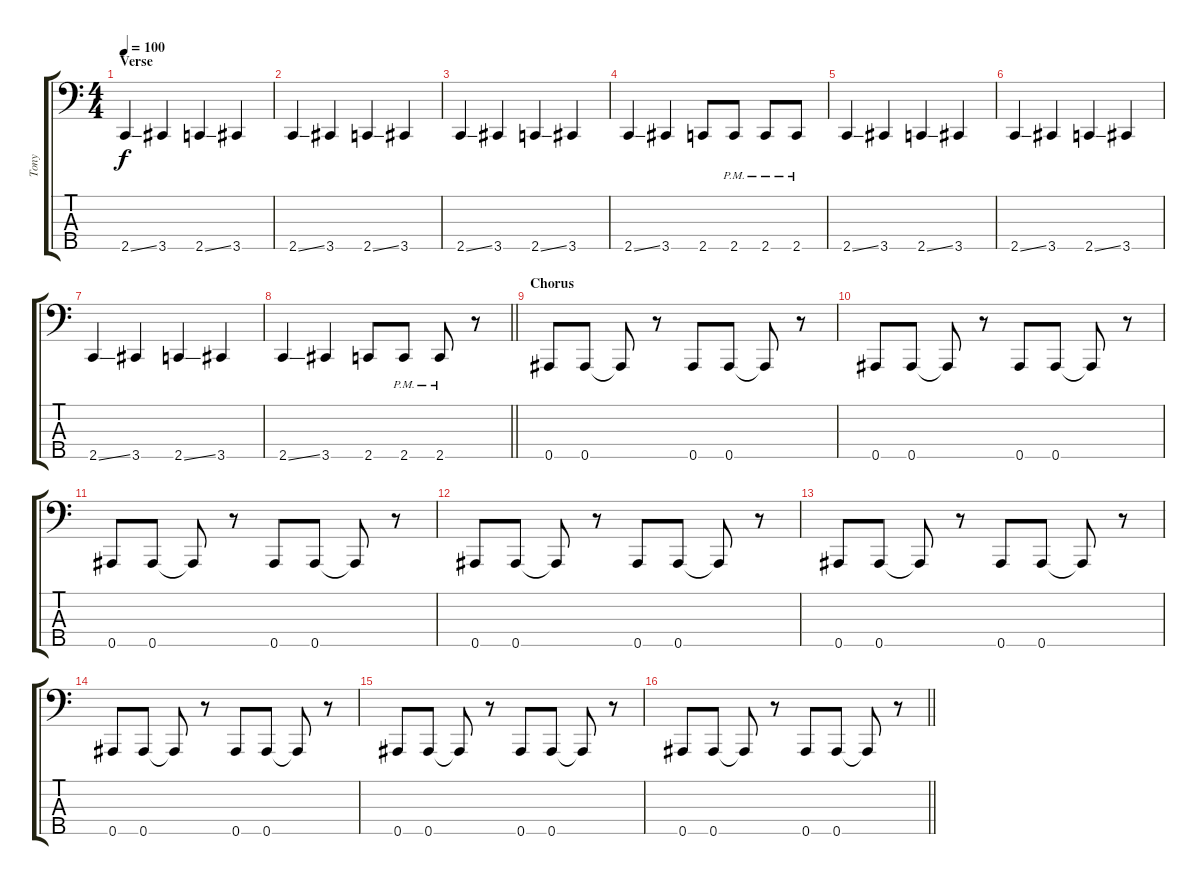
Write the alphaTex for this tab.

\track ("Tony" "Tony") {instrument electricbasspick}
\staff {score tabs}
\tuning (Ab2 Eb2 Bb1 F1 Bb0) {hide}
\ts (4 4)
\section ("" "Verse ")
\tempo 100
\clef f4
\ks c
2.5{ss}.4{dy f} 3.5.4 2.5{ss}.4 3.5.4 |
2.5{ss}.4 3.5.4 2.5{ss}.4 3.5.4 |
2.5{ss}.4 3.5.4 2.5{ss}.4 3.5.4 |
2.5{ss}.4 3.5.4 2.5.8 2.5{pm}.8 2.5{pm}.8 2.5{pm}.8 |
2.5{ss}.4 3.5.4 2.5{ss}.4 3.5.4 |
2.5{ss}.4 3.5.4 2.5{ss}.4 3.5.4 |
2.5{ss}.4 3.5.4 2.5{ss}.4 3.5.4 |
\barLineRight lightlight
2.5{ss}.4 3.5.4 2.5.8 2.5{pm}.8 2.5{pm}.8 r.8 |
\section ("" "Chorus")
0.5.8 0.5.8 0.5{t}.8 r.8 0.5.8 0.5.8 0.5{t}.8 r.8 |
0.5.8 0.5.8 0.5{t}.8 r.8 0.5.8 0.5.8 0.5{t}.8 r.8 |
0.5.8 0.5.8 0.5{t}.8 r.8 0.5.8 0.5.8 0.5{t}.8 r.8 |
0.5.8 0.5.8 0.5{t}.8 r.8 0.5.8 0.5.8 0.5{t}.8 r.8 |
0.5.8 0.5.8 0.5{t}.8 r.8 0.5.8 0.5.8 0.5{t}.8 r.8 |
0.5.8 0.5.8 0.5{t}.8 r.8 0.5.8 0.5.8 0.5{t}.8 r.8 |
0.5.8 0.5.8 0.5{t}.8 r.8 0.5.8 0.5.8 0.5{t}.8 r.8 |
\barLineRight lightlight
0.5.8 0.5.8 0.5{t}.8 r.8 0.5.8 0.5.8 0.5{t}.8 r.8
